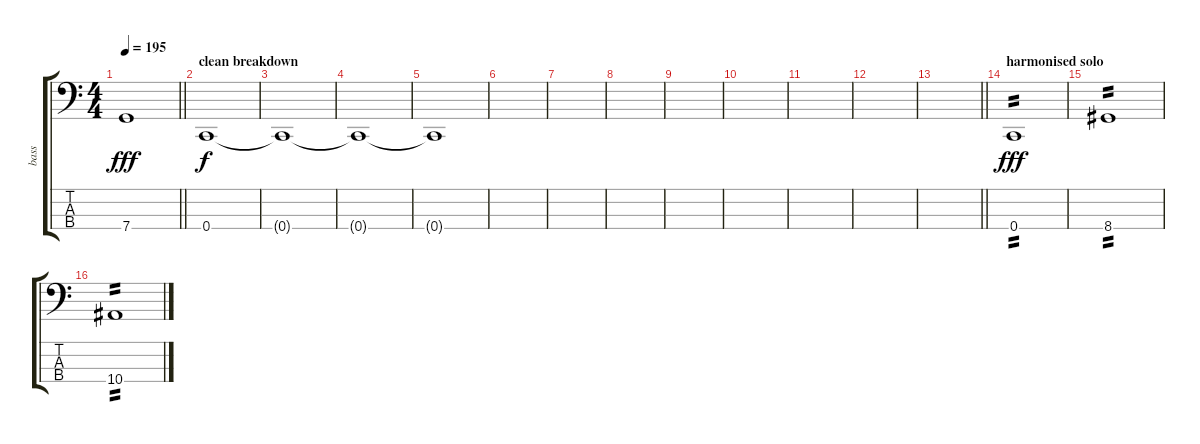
\track ("bass" "bass") {instrument electricbasspick}
\staff {score tabs}
\tuning (F2 C2 G1 C1) {hide}
\ts (4 4)
\tempo 195
\clef f4
\barLineRight lightlight
\ks c
7.4.1{dy fff} |
\section ("" "clean breakdown")
0.4.1{dy f} |
0.4{t}.1 |
0.4{t}.1 |
0.4{t}.1 |
|
|
|
|
|
|
|
\barLineRight lightlight
|
\section ("" "harmonised solo")
0.4.1{tp 2 dy fff} |
8.4.1{tp 2} |
10.4.1{tp 2}
